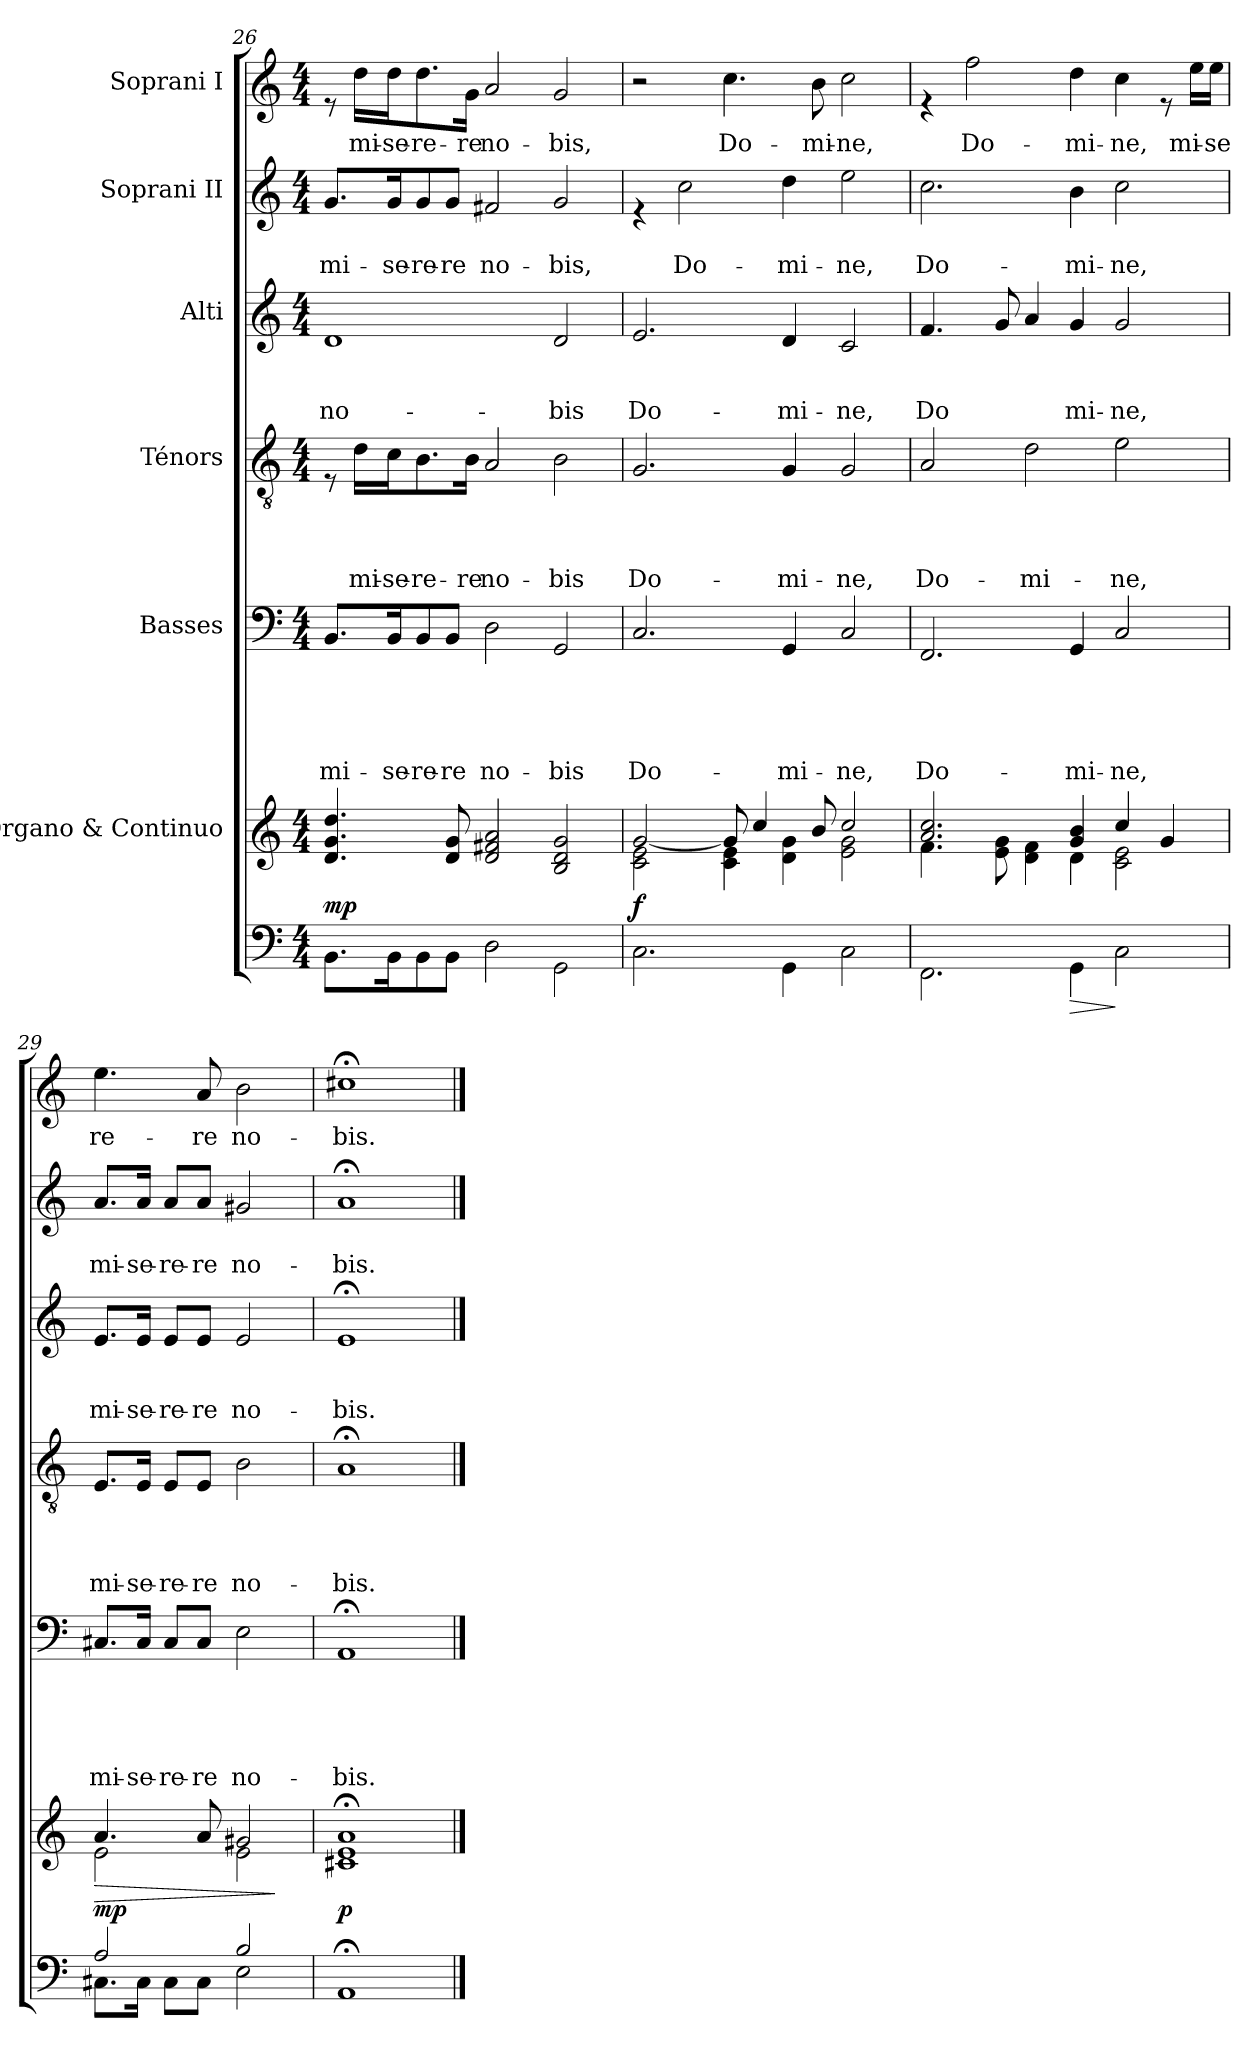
**kern	**dynam	**kern	**dynam	**kern	**text	**text	**text	**text	**text	**kern	**text	**text	**text	**text	**kern	**text	**text	**text	**kern	**text	**text	**kern	**text
*part7	*part7	*part6	*part6	*part5	*part5	*part5	*part5	*part5	*part5	*part4	*part4	*part4	*part4	*part4	*part3	*part3	*part3	*part3	*part2	*part2	*part2	*part1	*part1
*staff7	*staff7	*staff6	*staff6	*staff5	*staff5	*staff5	*staff5	*staff5	*staff5	*staff4	*staff4	*staff4	*staff4	*staff4	*staff3	*staff3	*staff3	*staff3	*staff2	*staff2	*staff2	*staff1	*staff1
*	*	*I"Organo & Continuo	*	*I"Basses	*	*	*	*	*	*I"Ténors	*	*	*	*	*I"Alti	*	*	*	*I"Soprani II	*	*	*I"Soprani I	*
*clefF4	*	*clefG2	*	*clefF4	*	*	*	*	*	*clefGv2	*	*	*	*	*clefG2	*	*	*	*clefG2	*	*	*clefG2	*
*k[]	*	*k[]	*	*k[]	*	*	*	*	*	*k[]	*	*	*	*	*k[]	*	*	*	*k[]	*	*	*k[]	*
*C:	*	*C:	*	*C:	*	*	*	*	*	*C:	*	*	*	*	*C:	*	*	*	*C:	*	*	*C:	*
*M4/4	*	*M4/4	*	*M4/4	*	*	*	*	*	*M4/4	*	*	*	*	*M4/4	*	*	*	*M4/4	*	*	*M4/4	*
=26	=26	=26	=26	=26	=26	=26	=26	=26	=26	=26	=26	=26	=26	=26	=26	=26	=26	=26	=26	=26	=26	=26	=26
!	!LO:DY:a	!	!	!	!	!	!	!	!LO:LY:b	!	!	!	!	!	!	!	!	!LO:LY:b	!	!	!LO:LY:b	!	!
8.BB\L	mp	4.d/ 4.g/ 4.dd/	.	8.BB/L	.	.	.	.	mi-	8rE	.	.	.	.	1d	.	.	no-	8.g/L	.	-mi-	8re	.
!	!	!	!	!	!	!	!	!	!	!	!	!	!	!LO:LY:b	!	!	!	!	!	!	!	!	!LO:LY:b
.	.	.	.	.	.	.	.	.	.	16d\LL	.	.	.	mi-	.	.	.	.	.	.	.	16dd\LL	-mi-
!	!	!	!	!	!	!	!	!	!LO:LY:b	!	!	!	!	!LO:LY:b	!	!	!	!	!	!	!LO:LY:b	!	!LO:LY:b
16BB\k	.	.	.	16BB/k	.	.	.	.	-se-	16c\J	.	.	.	-se-	.	.	.	.	16g/k	.	-se-	16dd\J	-se-
!	!	!	!	!	!	!	!	!	!LO:LY:b	!	!	!	!	!LO:LY:b	!	!	!	!	!	!	!LO:LY:b	!	!LO:LY:b
8BB\	.	.	.	8BB/	.	.	.	.	-re-	8.B\	.	.	.	-re-	.	.	.	.	8g/	.	-re-	8.dd\	-re-
!	!	!	!	!	!	!	!	!	!LO:LY:b	!	!	!	!	!	!	!	!	!	!	!	!LO:LY:b	!	!
8BB\J	.	8d/ 8g/	.	8BB/J	.	.	.	.	-re	.	.	.	.	.	.	.	.	.	8g/J	.	-re	.	.
!	!	!	!	!	!	!	!	!	!	!	!	!	!	!LO:LY:b	!	!	!	!	!	!	!	!	!LO:LY:b
.	.	.	.	.	.	.	.	.	.	16B\Jk	.	.	.	-re	.	.	.	.	.	.	.	16g\Jk	-re
!	!	!	!	!	!	!	!	!	!LO:LY:b	!	!	!	!	!LO:LY:b	!	!	!	!	!	!	!LO:LY:b	!	!LO:LY:b
2D\	.	2d/ 2f#X/ 2a/	.	2D\	.	.	.	.	no-	2A/	.	.	.	no-	.	.	.	.	2f#X/	.	no-	2a/	no-
!	!	!	!	!	!	!	!	!	!LO:LY:b	!	!	!	!	!LO:LY:b	!	!	!	!LO:LY:b	!	!	!LO:LY:b	!	!LO:LY:b
2GG\	.	2B/ 2d/ 2g/	.	2GG/	.	.	.	.	-bis	2B\	.	.	.	-bis	2d/	.	.	-bis	2g/	.	-bis,	2g/	-bis,
!!LO:LB:g=z
=27	=27	=27	=27	=27	=27	=27	=27	=27	=27	=27	=27	=27	=27	=27	=27	=27	=27	=27	=27	=27	=27	=27	=27
*	*	*^	*	*	*	*	*	*	*	*	*	*	*	*	*	*	*	*	*	*	*	*	*
!	!LO:DY:a	!	!	!	!	!	!	!	!	!LO:LY:b	!	!	!	!	!LO:LY:b	!	!	!	!LO:LY:b	!	!	!	!	!
2.C\	f	2c\ 2e\	[<2g/	.	2.C/	.	.	.	.	Do-	2.G/	.	.	.	Do-	2.e/	.	.	Do-	4re	.	.	2r	.
!	!	!	!	!	!	!	!	!	!	!	!	!	!	!	!	!	!	!	!	!	!	!LO:LY:b	!	!
.	.	.	.	.	.	.	.	.	.	.	.	.	.	.	.	.	.	.	.	2cc\	.	Do-	.	.
!	!	!	!	!	!	!	!	!	!	!	!	!	!	!	!	!	!	!	!	!	!	!	!	!LO:LY:b
.	.	4c\ 4e\	8g/]	.	.	.	.	.	.	.	.	.	.	.	.	.	.	.	.	.	.	.	4.cc\	Do-
.	.	.	4cc/	.	.	.	.	.	.	.	.	.	.	.	.	.	.	.	.	.	.	.	.	.
!	!	!	!	!	!	!	!	!	!	!LO:LY:b	!	!	!	!	!LO:LY:b	!	!	!	!LO:LY:b	!	!	!LO:LY:b	!	!
4GG\	.	4d\ 4g\	.	.	4GG/	.	.	.	.	-mi-	4G/	.	.	.	-mi-	4d/	.	.	-mi-	4dd\	.	-mi-	.	.
!	!	!	!	!	!	!	!	!	!	!	!	!	!	!	!	!	!	!	!	!	!	!	!	!LO:LY:b
.	.	.	8b/	.	.	.	.	.	.	.	.	.	.	.	.	.	.	.	.	.	.	.	8b\	-mi-
!	!	!	!	!	!	!	!	!	!	!LO:LY:b	!	!	!	!	!LO:LY:b	!	!	!	!LO:LY:b	!	!	!LO:LY:b	!	!LO:LY:b
2C\	.	2e\ 2g\	2cc/	.	2C/	.	.	.	.	-ne,	2G/	.	.	.	-ne,	2c/	.	.	-ne,	2ee\	.	-ne,	2cc\	-ne,
=28	=28	=28	=28	=28	=28	=28	=28	=28	=28	=28	=28	=28	=28	=28	=28	=28	=28	=28	=28	=28	=28	=28	=28	=28
!	!	!	!	!	!	!	!	!	!	!LO:LY:b	!	!	!	!	!LO:LY:b	!	!	!	!LO:LY:b	!	!	!LO:LY:b	!	!
2.FF\	.	4.f\	2.a/ 2.cc/	.	2.FF/	.	.	.	.	Do-	2A/	.	.	.	Do-	4.f/	.	.	Do	2.cc\	.	Do-	4re	.
!	!	!	!	!	!	!	!	!	!	!	!	!	!	!	!	!	!	!	!	!	!	!	!	!LO:LY:b
.	.	.	.	.	.	.	.	.	.	.	.	.	.	.	.	.	.	.	.	.	.	.	2ff\	Do-
.	.	8e\ 8g\	.	.	.	.	.	.	.	.	.	.	.	.	.	8g/	.	.	.	.	.	.	.	.
!	!	!	!	!	!	!	!	!	!	!	!	!	!	!	!LO:LY:b	!	!	!	!	!	!	!	!	!
.	.	4d\ 4f\	.	.	.	.	.	.	.	.	2d\	.	.	.	-mi-	4a/	.	.	.	.	.	.	.	.
!	!LO:HP:b	!	!	!	!	!	!	!	!	!LO:LY:b	!	!	!	!	!	!	!	!	!LO:LY:b	!	!	!LO:LY:b	!	!LO:LY:b
4GG\	>	4d\	4g/ 4b/	.	4GG/	.	.	.	.	-mi-	.	.	.	.	.	4g/	.	.	mi-	4b\	.	-mi-	4dd\	-mi-
!	!	!	!	!	!	!	!	!	!	!LO:LY:b	!	!	!	!	!LO:LY:b	!	!	!	!LO:LY:b	!	!	!LO:LY:b	!	!LO:LY:b
2C\	]	2c\ 2e\	4cc/	.	2C/	.	.	.	.	-ne,	2e\	.	.	.	-ne,	2g/	.	.	-ne,	2cc\	.	-ne,	4cc\	-ne,
.	.	.	4g/	.	.	.	.	.	.	.	.	.	.	.	.	.	.	.	.	.	.	.	8re	.
!	!	!	!	!	!	!	!	!	!	!	!	!	!	!	!	!	!	!	!	!	!	!	!	!LO:LY:b
.	.	.	.	.	.	.	.	.	.	.	.	.	.	.	.	.	.	.	.	.	.	.	16ee\LL	mi-
!	!	!	!	!	!	!	!	!	!	!	!	!	!	!	!	!	!	!	!	!	!	!	!	!LO:LY:b
.	.	.	.	.	.	.	.	.	.	.	.	.	.	.	.	.	.	.	.	.	.	.	16ee\JJ	-se
=29	=29	=29	=29	=29	=29	=29	=29	=29	=29	=29	=29	=29	=29	=29	=29	=29	=29	=29	=29	=29	=29	=29	=29	=29
*^	*	*	*	*	*	*	*	*	*	*	*	*	*	*	*	*	*	*	*	*	*	*	*	*
!	!	!LO:DY:a	!	!	!LO:HP:b	!	!	!	!	!	!LO:LY:b	!	!	!	!	!LO:LY:b	!	!	!	!LO:LY:b	!	!	!LO:LY:b	!	!LO:LY:b
8.C#X\L	2A/	mp	2e\	4.a/	>	8.C#X/L	.	.	.	.	mi-	8.E/L	.	.	.	mi-	8.e/L	.	.	mi-	8.a/L	.	mi-	4.ee\	re-
!	!	!	!	!	!	!	!	!	!	!	!LO:LY:b	!	!	!	!	!LO:LY:b	!	!	!	!LO:LY:b	!	!	!LO:LY:b	!	!
16C#\Jk	.	.	.	.	.	16C#/Jk	.	.	.	.	-se-	16E/Jk	.	.	.	-se-	16e/Jk	.	.	-se-	16a/Jk	.	-se-	.	.
!	!	!	!	!	!	!	!	!	!	!	!LO:LY:b	!	!	!	!	!LO:LY:b	!	!	!	!LO:LY:b	!	!	!LO:LY:b	!	!
8C#\L	.	.	.	.	.	8C#/L	.	.	.	.	-re-	8E/L	.	.	.	-re-	8e/L	.	.	-re-	8a/L	.	-re-	.	.
!	!	!	!	!	!	!	!	!	!	!	!LO:LY:b	!	!	!	!	!LO:LY:b	!	!	!	!LO:LY:b	!	!	!LO:LY:b	!	!LO:LY:b
8C#\J	.	.	.	8a/	.	8C#/J	.	.	.	.	-re	8E/J	.	.	.	-re	8e/J	.	.	-re	8a/J	.	-re	8a/	-re
!	!	!	!	!	!	!	!	!	!	!	!LO:LY:b	!	!	!	!	!LO:LY:b	!	!	!	!LO:LY:b	!	!	!LO:LY:b	!	!LO:LY:b
2E\	2B/	.	2e\	2g#X/	.	2E\	.	.	.	.	no-	2B\	.	.	.	no-	2e/	.	.	no-	2g#X/	.	no-	2b\	no-
*v	*v	*	*	*	*	*	*	*	*	*	*	*	*	*	*	*	*	*	*	*	*	*	*	*	*
*	*	*v	*v	*	*	*	*	*	*	*	*	*	*	*	*	*	*	*	*	*	*	*	*	*
.	.	.	]	.	.	.	.	.	.	.	.	.	.	.	.	.	.	.	.	.	.	.	.
=30	=30	=30	=30	=30	=30	=30	=30	=30	=30	=30	=30	=30	=30	=30	=30	=30	=30	=30	=30	=30	=30	=30	=30
!	!LO:DY:a	!	!	!	!	!	!	!	!LO:LY:b	!	!	!	!	!LO:LY:b	!	!	!	!LO:LY:b	!	!	!LO:LY:b	!	!LO:LY:b
1AA;	p	1c#X; 1e; 1a;	.	1AA;	.	.	.	.	-bis.	1A;	.	.	.	-bis.	1e;	.	.	-bis.	1a;	.	-bis.	1cc#X;<	-bis.
==	==	==	==	==	==	==	==	==	==	==	==	==	==	==	==	==	==	==	==	==	==	==	==
*-	*-	*-	*-	*-	*-	*-	*-	*-	*-	*-	*-	*-	*-	*-	*-	*-	*-	*-	*-	*-	*-	*-	*-
